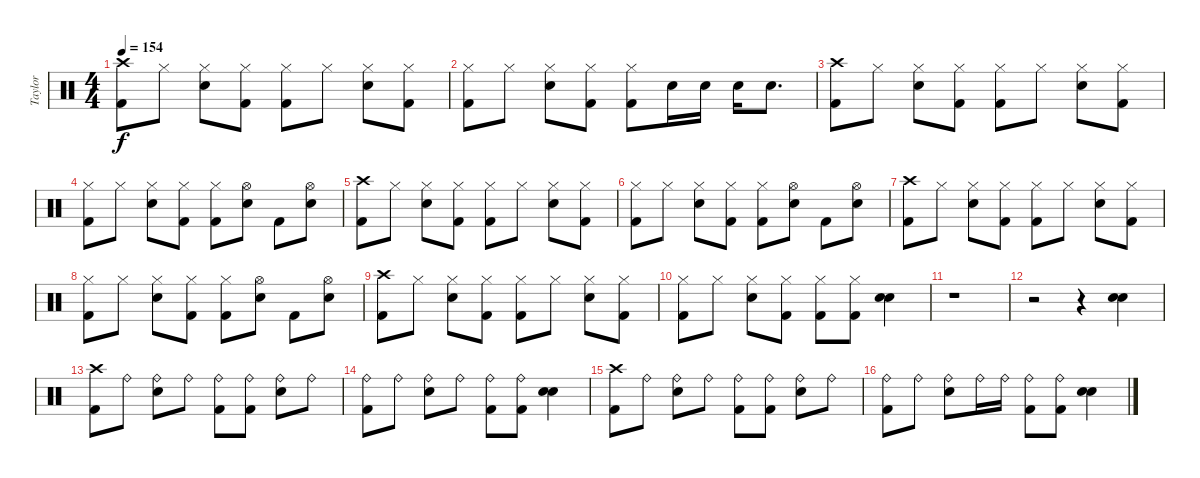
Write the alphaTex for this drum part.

\track ("Taylor" "Taylor") {instrument percussion}
\staff {score}
\articulation defaults
\ts (4 4)
\tempo 154
\clef neutral
\ks c
("Crash high (hit)" "Kick (hit) 2").8{dy f} "Hi-Hat (closed)".8 ("Hi-Hat (closed)" "Snare (hit) 2").8 ("Hi-Hat (closed)" "Kick (hit) 2").8 ("Hi-Hat (closed)" "Kick (hit) 2").8 "Hi-Hat (closed)".8 ("Hi-Hat (closed)" "Snare (hit) 2").8 ("Hi-Hat (closed)" "Kick (hit) 2").8 |
("Hi-Hat (closed)" "Kick (hit) 2").8 "Hi-Hat (closed)".8 ("Hi-Hat (closed)" "Snare (hit) 2").8 ("Hi-Hat (closed)" "Kick (hit) 2").8 ("Hi-Hat (closed)" "Kick (hit) 2").8 "Snare (hit) 2".16 "Snare (hit) 2".16 "Snare (hit) 2".16 "Snare (hit) 2".8{d} |
("Crash high (hit)" "Kick (hit) 2").8 "Hi-Hat (closed)".8 ("Hi-Hat (closed)" "Snare (hit) 2").8 ("Hi-Hat (closed)" "Kick (hit) 2").8 ("Hi-Hat (closed)" "Kick (hit) 2").8 "Hi-Hat (closed)".8 ("Hi-Hat (closed)" "Snare (hit) 2").8 ("Hi-Hat (closed)" "Kick (hit) 2").8 |
("Hi-Hat (closed)" "Kick (hit) 2").8 "Hi-Hat (closed)".8 ("Hi-Hat (closed)" "Snare (hit) 2").8 ("Hi-Hat (closed)" "Kick (hit) 2").8 ("Hi-Hat (closed)" "Kick (hit) 2").8 ("Hi-Hat (open)" "Snare (hit) 2").8 "Kick (hit) 2".8 ("Hi-Hat (open)" "Snare (hit) 2").8 |
("Crash high (hit)" "Kick (hit) 2").8 "Hi-Hat (closed)".8 ("Hi-Hat (closed)" "Snare (hit) 2").8 ("Hi-Hat (closed)" "Kick (hit) 2").8 ("Hi-Hat (closed)" "Kick (hit) 2").8 "Hi-Hat (closed)".8 ("Hi-Hat (closed)" "Snare (hit) 2").8 ("Hi-Hat (closed)" "Kick (hit) 2").8 |
("Hi-Hat (closed)" "Kick (hit) 2").8 "Hi-Hat (closed)".8 ("Hi-Hat (closed)" "Snare (hit) 2").8 ("Hi-Hat (closed)" "Kick (hit) 2").8 ("Hi-Hat (closed)" "Kick (hit) 2").8 ("Hi-Hat (open)" "Snare (hit) 2").8 "Kick (hit) 2".8 ("Hi-Hat (open)" "Snare (hit) 2").8 |
("Crash high (hit)" "Kick (hit) 2").8 "Hi-Hat (closed)".8 ("Hi-Hat (closed)" "Snare (hit) 2").8 ("Hi-Hat (closed)" "Kick (hit) 2").8 ("Hi-Hat (closed)" "Kick (hit) 2").8 "Hi-Hat (closed)".8 ("Hi-Hat (closed)" "Snare (hit) 2").8 ("Hi-Hat (closed)" "Kick (hit) 2").8 |
("Hi-Hat (closed)" "Kick (hit) 2").8 "Hi-Hat (closed)".8 ("Hi-Hat (closed)" "Snare (hit) 2").8 ("Hi-Hat (closed)" "Kick (hit) 2").8 ("Hi-Hat (closed)" "Kick (hit) 2").8 ("Hi-Hat (open)" "Snare (hit) 2").8 "Kick (hit) 2".8 ("Hi-Hat (open)" "Snare (hit) 2").8 |
("Crash high (hit)" "Kick (hit) 2").8 "Hi-Hat (closed)".8 ("Hi-Hat (closed)" "Snare (hit) 2").8 ("Hi-Hat (closed)" "Kick (hit) 2").8 ("Hi-Hat (closed)" "Kick (hit) 2").8 "Hi-Hat (closed)".8 ("Hi-Hat (closed)" "Snare (hit) 2").8 ("Hi-Hat (closed)" "Kick (hit) 2").8 |
("Hi-Hat (closed)" "Kick (hit) 2").8 "Hi-Hat (closed)".8 ("Hi-Hat (closed)" "Snare (hit) 2").8 ("Hi-Hat (closed)" "Kick (hit) 2").8 ("Hi-Hat (closed)" "Kick (hit) 2").8 ("Hi-Hat (closed)" "Kick (hit) 2").8 ("Snare (hit) 2" "Snare (hit) 2").4{bd 240} |
r.1 |
r.2 r.4 ("Snare (hit) 2" "Snare (hit) 2").4 |
("Crash high (hit)" "Kick (hit) 2").8 "Ride (bell)".8 ("Ride (bell)" "Snare (hit) 2").8 "Ride (bell)".8 ("Ride (bell)" "Kick (hit) 2").8 ("Ride (bell)" "Kick (hit) 2").8 ("Ride (bell)" "Snare (hit) 2").8 "Ride (bell)".8 |
("Ride (bell)" "Kick (hit) 2").8 "Ride (bell)".8 ("Ride (bell)" "Snare (hit) 2").8 "Ride (bell)".8 ("Ride (bell)" "Kick (hit) 2").8 ("Ride (bell)" "Kick (hit) 2").8 ("Snare (hit) 2" "Snare (hit) 2").4 |
("Crash high (hit)" "Kick (hit) 2").8 "Ride (bell)".8 ("Ride (bell)" "Snare (hit) 2").8 "Ride (bell)".8 ("Ride (bell)" "Kick (hit) 2").8 ("Ride (bell)" "Kick (hit) 2").8 ("Ride (bell)" "Snare (hit) 2").8 "Ride (bell)".8 |
("Ride (bell)" "Kick (hit) 2").8 "Ride (bell)".8 ("Ride (bell)" "Snare (hit) 2").8 "Ride (bell)".16 "Ride (bell)".16 ("Ride (bell)" "Kick (hit) 2").8 ("Ride (bell)" "Kick (hit) 2").8 ("Snare (hit) 2" "Snare (hit) 2").4
